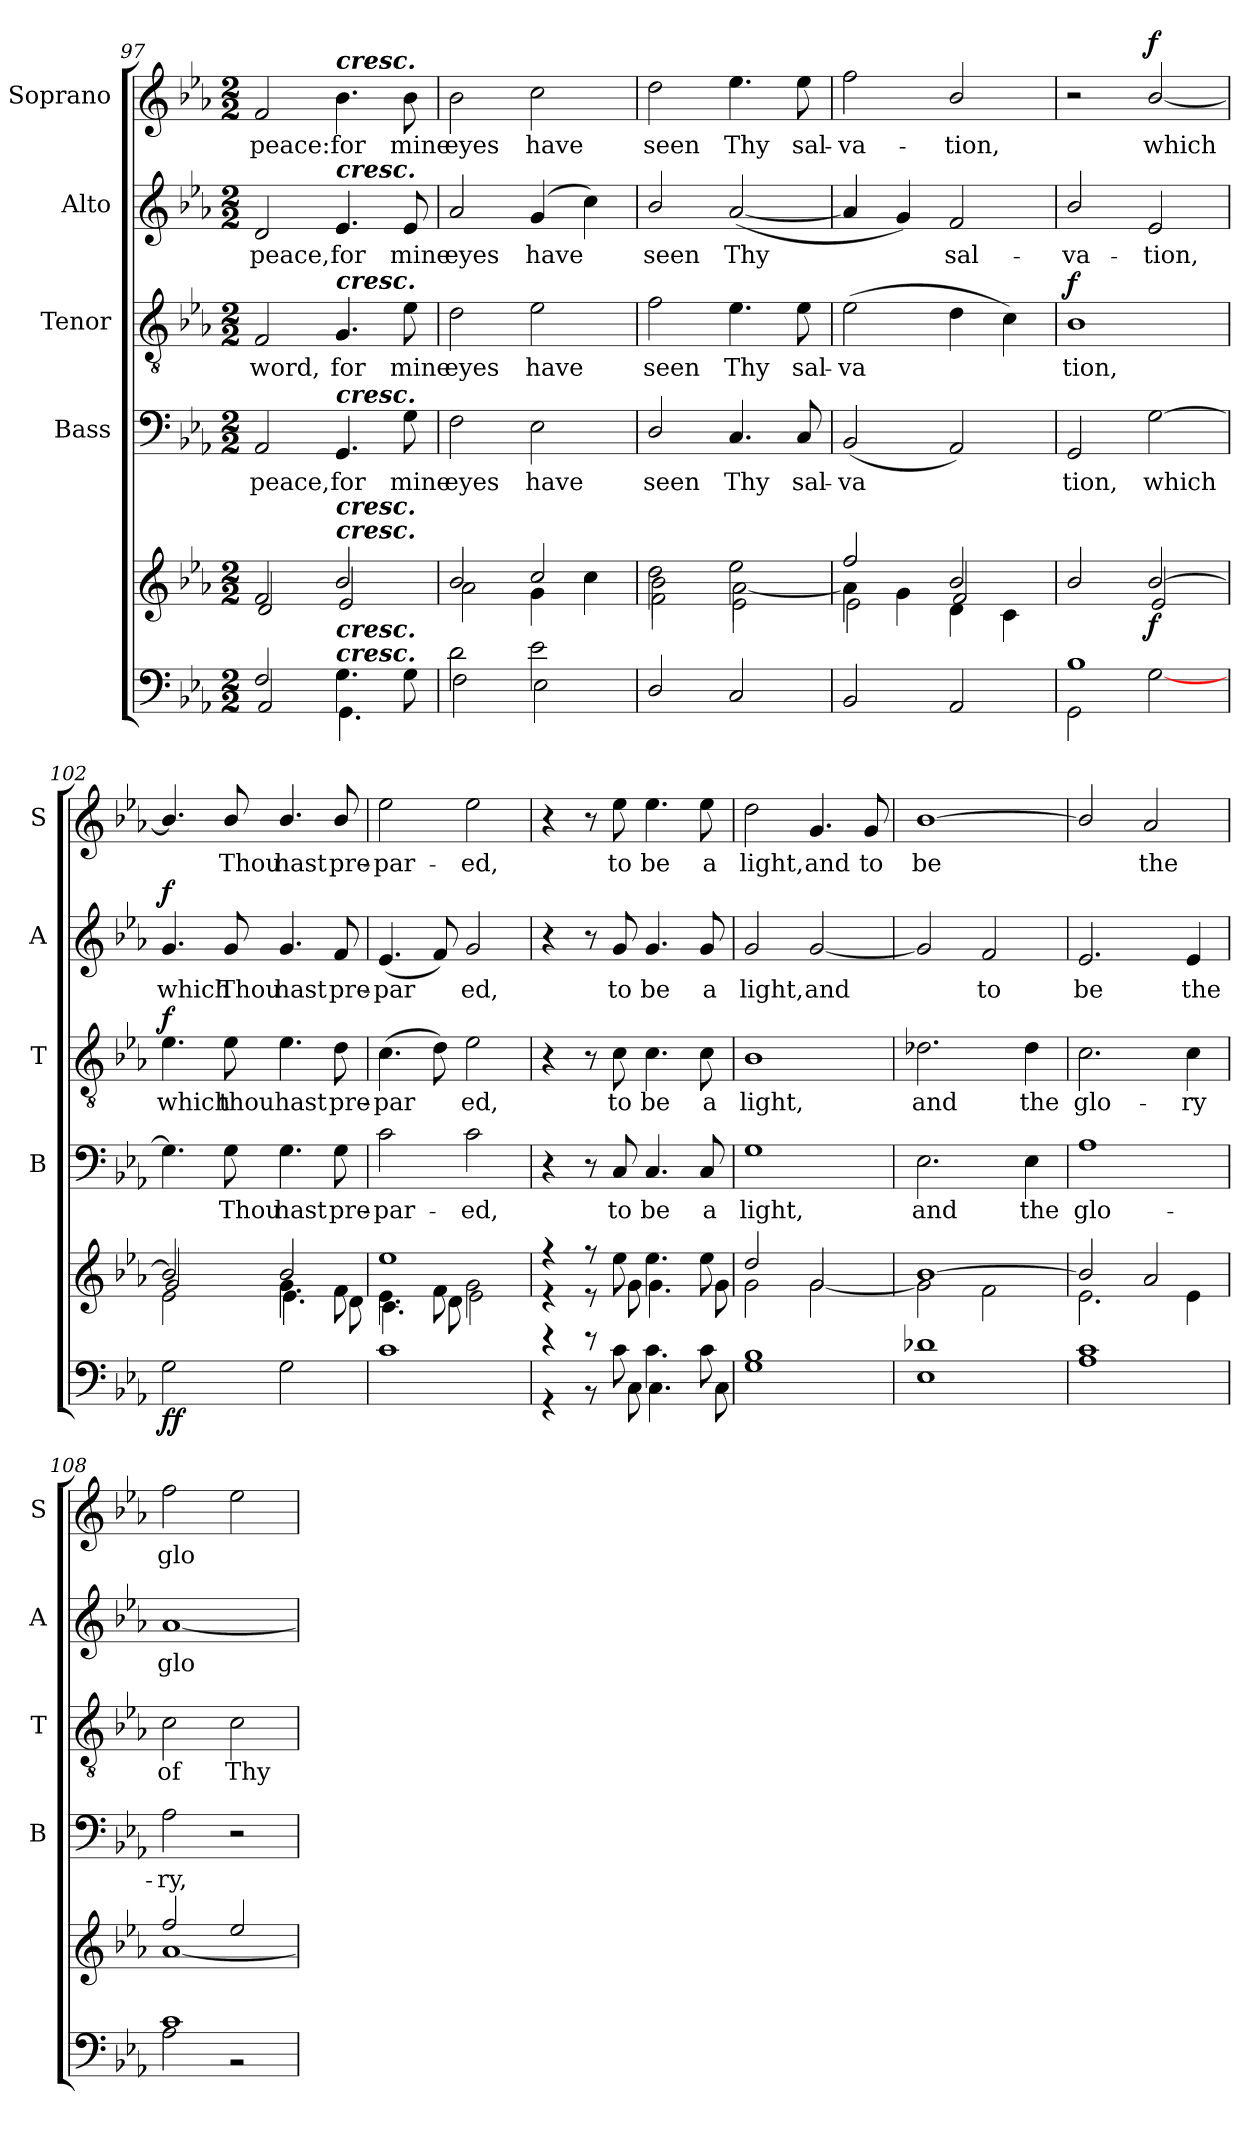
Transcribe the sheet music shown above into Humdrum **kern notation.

**kern	**kern	**dynam	**kern	**text	**kern	**text	**dynam	**kern	**text	**dynam	**kern	**text	**dynam
*part5	*part5	*part5	*part4	*part4	*part3	*part3	*part3	*part2	*part2	*part2	*part1	*part1	*part1
*staff6	*staff5	*staff5/6	*staff4	*staff4	*staff3	*staff3	*staff3	*staff2	*staff2	*staff2	*staff1	*staff1	*staff1
*	*	*	*I"Bass	*	*I"Tenor	*	*	*I"Alto	*	*	*I"Soprano	*	*
*	*	*	*I'B	*	*I'T	*	*	*I'A	*	*	*I'S	*	*
!!LO:PB:g=z
*clefF4	*clefG2	*	*clefF4	*	*clefGv2	*	*	*clefG2	*	*	*clefG2	*	*
*k[b-e-a-]	*k[b-e-a-]	*	*k[b-e-a-]	*	*k[b-e-a-]	*	*	*k[b-e-a-]	*	*	*k[b-e-a-]	*	*
*E-:	*E-:	*	*E-:	*	*E-:	*	*	*E-:	*	*	*E-:	*	*
*M2/2	*M2/2	*	*M2/2	*	*M2/2	*	*	*M2/2	*	*	*M2/2	*	*
=97	=97	=97	=97	=97	=97	=97	=97	=97	=97	=97	=97	=97	=97
*^	*^	*	*	*	*	*	*	*	*	*	*	*	*
!	!	!	!	!	!	!LO:LY:b	!	!LO:LY:b	!	!	!LO:LY:b	!	!	!LO:LY:b	!
2F/	2AA-/	2f/	2d/	.	2AA-/	peace,	2F/	word,	.	2d/	peace,	.	2f/	peace:	.
!	!	!	!	!	!	!	!	!	!	!	!	!	!LO:TX:a:Bi:t=cresc.	!	!
!	!	!	!	!	!	!	!	!	!	!LO:TX:a:Bi:t=cresc.	!	!	!	!	!
!	!	!	!	!	!	!	!LO:TX:a:Bi:t=cresc.	!	!	!	!	!	!	!	!
!	!	!	!	!	!LO:TX:a:Bi:t=cresc.	!	!	!	!	!	!	!	!	!	!
!	!	!LO:TX:a:Bi:t=cresc.	!	!	!	!	!	!	!	!	!	!	!	!	!
!	!	!LO:TX:a:Bi:t=cresc.	!	!	!	!	!	!	!	!	!	!	!	!	!
!LO:TX:a:Bi:t=cresc.	!	!	!	!	!	!	!	!	!	!	!	!	!	!	!
!LO:TX:a:Bi:t=cresc.	!	!	!	!	!	!	!	!	!	!	!	!	!	!	!
!	!	!	!	!	!	!LO:LY:b	!	!LO:LY:b	!	!	!LO:LY:b	!	!	!LO:LY:b	!
4.G\	4.GG\	2b-/	2e-/	.	4.GG/	for	4.G/	for	.	4.e-/	for	.	4.b-\	for	.
!	!	!	!	!	!	!LO:LY:b	!	!LO:LY:b	!	!	!LO:LY:b	!	!	!LO:LY:b	!
8e-/yy	8G\	.	.	.	8G\	mine	8e-\	mine	.	8e-/	mine	.	8b-\	mine	.
=98	=98	=98	=98	=98	=98	=98	=98	=98	=98	=98	=98	=98	=98	=98	=98
!	!	!	!	!	!	!LO:LY:b	!	!LO:LY:b	!	!	!LO:LY:b	!	!	!LO:LY:b	!
2d\	2F\	2b-/	2a-\	.	2F\	eyes	2d\	eyes	.	2a-/	eyes	.	2b-\	eyes	.
!	!	!	!	!	!	!LO:LY:b	!	!LO:LY:b	!	!	!LO:LY:b	!	!	!LO:LY:b	!
2e-\	2E-\	2cc/	4g\	.	2E-\	have	2e-\	have	.	(>4g/	have	.	2cc\	have	.
.	.	.	4cc\	.	.	.	.	.	.	4cc\)	.	.	.	.	.
*v	*v	*	*	*	*	*	*	*	*	*	*	*	*	*	*
=99	=99	=99	=99	=99	=99	=99	=99	=99	=99	=99	=99	=99	=99	=99
*	*	*^	*	*	*	*	*	*	*	*	*	*	*	*
!	!	!	!	!	!	!LO:LY:b	!	!LO:LY:b	!	!	!LO:LY:b	!	!	!LO:LY:b	!
2D/	2dd\	2b-\	2f\	.	2D/	seen	2f\	seen	.	2b-/	seen	.	2dd\	seen	.
!	!	!	!	!	!	!LO:LY:b	!	!LO:LY:b	!	!	!LO:LY:b	!	!	!LO:LY:b	!
2C/	2ee-\	[<2a-\	2e-\	.	4.C/	Thy	4.e-\	Thy	.	(<[2a-/	Thy	.	4.ee-\	Thy	.
!	!	!	!	!	!	!LO:LY:b	!	!LO:LY:b	!	!	!	!	!	!LO:LY:b	!
.	.	.	.	.	8C/	sal-	8e-\	sal-	.	.	.	.	8ee-\	sal-	.
=100	=100	=100	=100	=100	=100	=100	=100	=100	=100	=100	=100	=100	=100	=100	=100
!	!	!	!	!	!	!LO:LY:b	!	!LO:LY:b	!	!	!	!	!	!LO:LY:b	!
2BB-/	2ff/	4a-\]	2e-\	.	(<2BB-/	-va­	(>2e-\	-va­	.	4a-/]	.	.	2ff\	-va-	.
.	.	4g\	.	.	.	.	.	.	.	4g/)	.	.	.	.	.
!	!	!	!	!	!	!	!	!	!	!	!LO:LY:b	!	!	!LO:LY:b	!
2AA-/	2b-/	2f/	4d\	.	2AA-/)	.	4d\	.	.	2f/	sal-	.	2b-/	-tion,	.
.	.	.	4c\	.	.	.	4c\)	.	.	.	.	.	.	.	.
=101	=101	=101	=101	=101	=101	=101	=101	=101	=101	=101	=101	=101	=101	=101	=101
*^	*	*	*	*	*	*	*	*	*	*	*	*	*	*	*
!	!	!	!	!	!	!	!LO:LY:b	!	!LO:LY:b	!LO:DY:b	!	!LO:LY:b	!	!	!	!
*	*	*	*v	*v	*	*	*	*	*	*	*	*	*	*	*	*
1B-	2GG\	2ryy	2b-/	.	2GG/	tion,	1B-	tion,	f	2b-/	-va-	.	2r	.	.
!	!	!	!	!LO:DY:b	!	!LO:LY:b	!	!	!	!	!LO:LY:b	!	!	!LO:LY:b	!LO:DY:b
.	[<2G\	[>2b-/	2e-/	f	[2G\	which	.	.	.	2e-/	-tion,	.	[2b-/	which	f
=102	=102	=102	=102	=102	=102	=102	=102	=102	=102	=102	=102	=102	=102	=102	=102
*	*	*	*^	*	*	*	*	*	*	*	*	*	*	*	*
!	!	!	!	!	!LO:DY:b=2	!	!	!	!LO:LY:b	!	!	!LO:LY:b	!	!	!	!
!	!	!	!	!	!LO:DY:n=1:b	!	!	!	!	!LO:DY:b	!	!	!LO:DY:b	!	!	!
*v	*v	*	*	*	*	*	*	*	*	*	*	*	*	*	*	*
2G\	2b-/]	2g/	2e-\	f f	4.G\]	.	4.e-\	which	f	4.g/	which	f	4.b-/]	.	.
!	!	!	!	!	!	!LO:LY:b	!	!LO:LY:b	!	!	!LO:LY:b	!	!	!LO:LY:b	!
.	.	.	.	.	8G\	Thou	8e-\	thou	.	8g/	Thou	.	8b-/	Thou	.
!	!	!	!	!	!	!LO:LY:b	!	!LO:LY:b	!	!	!LO:LY:b	!	!	!LO:LY:b	!
2G\	2b-/	4.g\	4.e-\	.	4.G\	hast	4.e-\	hast	.	4.g/	hast	.	4.b-/	hast	.
!	!	!	!	!	!	!LO:LY:b	!	!LO:LY:b	!	!	!LO:LY:b	!	!	!LO:LY:b	!
.	.	8f\	8d\	.	8G\	pre-	8d\	pre-	.	8f/	pre-	.	8b-/	pre-	.
=103	=103	=103	=103	=103	=103	=103	=103	=103	=103	=103	=103	=103	=103	=103	=103
!	!	!	!	!	!	!LO:LY:b	!	!LO:LY:b	!	!	!LO:LY:b	!	!	!LO:LY:b	!
1c	1ee-	4.e-\	4.c\	.	2c\	-par-	(>4.c\	-par­	.	(<4.e-/	-par­	.	2ee-\	-par-	.
.	.	8f\	8d\	.	.	.	8d\)	.	.	8f/)	.	.	.	.	.
!	!	!	!	!	!	!LO:LY:b	!	!LO:LY:b	!	!	!LO:LY:b	!	!	!LO:LY:b	!
.	.	2g\	2e-\	.	2c\	-ed,	2e-\	ed,	.	2g/	ed,	.	2ee-\	-ed,	.
*	*	*v	*v	*	*	*	*	*	*	*	*	*	*	*	*
!!LO:LB:g=z
=104	=104	=104	=104	=104	=104	=104	=104	=104	=104	=104	=104	=104	=104	=104
*^	*	*	*	*	*	*	*	*	*	*	*	*	*	*
4r	4r	4r	4r	.	4r	.	4r	.	.	4r	.	.	4r	.	.
8r	8r	8r	8r	.	8r	.	8r	.	.	8r	.	.	8r	.	.
!	!	!	!	!	!	!LO:LY:b	!	!LO:LY:b	!	!	!LO:LY:b	!	!	!LO:LY:b	!
8c\	8C\	8ee-\	8g\	.	8C/	to	8c\	to	.	8g/	to	.	8ee-\	to	.
!	!	!	!	!	!	!LO:LY:b	!	!LO:LY:b	!	!	!LO:LY:b	!	!	!LO:LY:b	!
4.c\	4.C\	4.ee-\	4.g\	.	4.C/	be	4.c\	be	.	4.g/	be	.	4.ee-\	be	.
!	!	!	!	!	!	!LO:LY:b	!	!LO:LY:b	!	!	!LO:LY:b	!	!	!LO:LY:b	!
8c\	8C\	8ee-\	8g\	.	8C/	a	8c\	a	.	8g/	a	.	8ee-\	a	.
=105	=105	=105	=105	=105	=105	=105	=105	=105	=105	=105	=105	=105	=105	=105	=105
!	!	!	!	!	!	!LO:LY:b	!	!LO:LY:b	!	!	!LO:LY:b	!	!	!LO:LY:b	!
1B-	1G	2dd/	2g\	.	1G	light,	1B-	light,	.	2g/	light,	.	2dd\	light,	.
!	!	!	!	!	!	!	!	!	!	!	!LO:LY:b	!	!	!LO:LY:b	!
.	.	2g/	[<2g\	.	.	.	.	.	.	[2g/	and	.	4.g/	and	.
!	!	!	!	!	!	!	!	!	!	!	!	!	!	!LO:LY:b	!
.	.	.	.	.	.	.	.	.	.	.	.	.	8g/	to	.
=106	=106	=106	=106	=106	=106	=106	=106	=106	=106	=106	=106	=106	=106	=106	=106
!	!	!	!	!	!	!LO:LY:b	!	!LO:LY:b	!	!	!	!	!	!LO:LY:b	!
1d-X	1E-	[>1b-	2g\]	.	2.E-\	and	2.d-X\	and	.	2g/]	.	.	[1b-	be	.
!	!	!	!	!	!	!	!	!	!	!	!LO:LY:b	!	!	!	!
.	.	.	2f\	.	.	.	.	.	.	2f/	to	.	.	.	.
!	!	!	!	!	!	!LO:LY:b	!	!LO:LY:b	!	!	!	!	!	!	!
.	.	.	.	.	4E-\	the	4d-\	the	.	.	.	.	.	.	.
=107	=107	=107	=107	=107	=107	=107	=107	=107	=107	=107	=107	=107	=107	=107	=107
!	!	!	!	!	!	!LO:LY:b	!	!LO:LY:b	!	!	!LO:LY:b	!	!	!	!
1c	1A-	2b-/]	2.e-\	.	1A-	glo-	2.c\	glo-	.	2.e-/	be	.	2b-/]	.	.
!	!	!	!	!	!	!	!	!	!	!	!	!	!	!LO:LY:b	!
.	.	2a-/	.	.	.	.	.	.	.	.	.	.	2a-/	the	.
!	!	!	!	!	!	!	!	!LO:LY:b	!	!	!LO:LY:b	!	!	!	!
.	.	.	4e-\	.	.	.	4c\	-ry	.	4e-/	the	.	.	.	.
=108	=108	=108	=108	=108	=108	=108	=108	=108	=108	=108	=108	=108	=108	=108	=108
!	!	!	!	!	!	!LO:LY:b	!	!LO:LY:b	!	!	!LO:LY:b	!	!	!LO:LY:b	!
1c	2A-\	2ff/	[<1a-	.	2A-\	-ry,	2c\	of	.	[1a-	glo­	.	2ff\	glo­	.
!	!	!	!	!	!	!	!	!LO:LY:b	!	!	!	!	!	!	!
.	2r	2ee-/	.	.	2r	.	2c\	Thy	.	.	.	.	2ee-\	.	.
*v	*v	*	*	*	*	*	*	*	*	*	*	*	*	*	*
*	*v	*v	*	*	*	*	*	*	*	*	*	*	*	*
=	=	=	=	=	=	=	=	=	=	=	=	=	=
*-	*-	*-	*-	*-	*-	*-	*-	*-	*-	*-	*-	*-	*-
